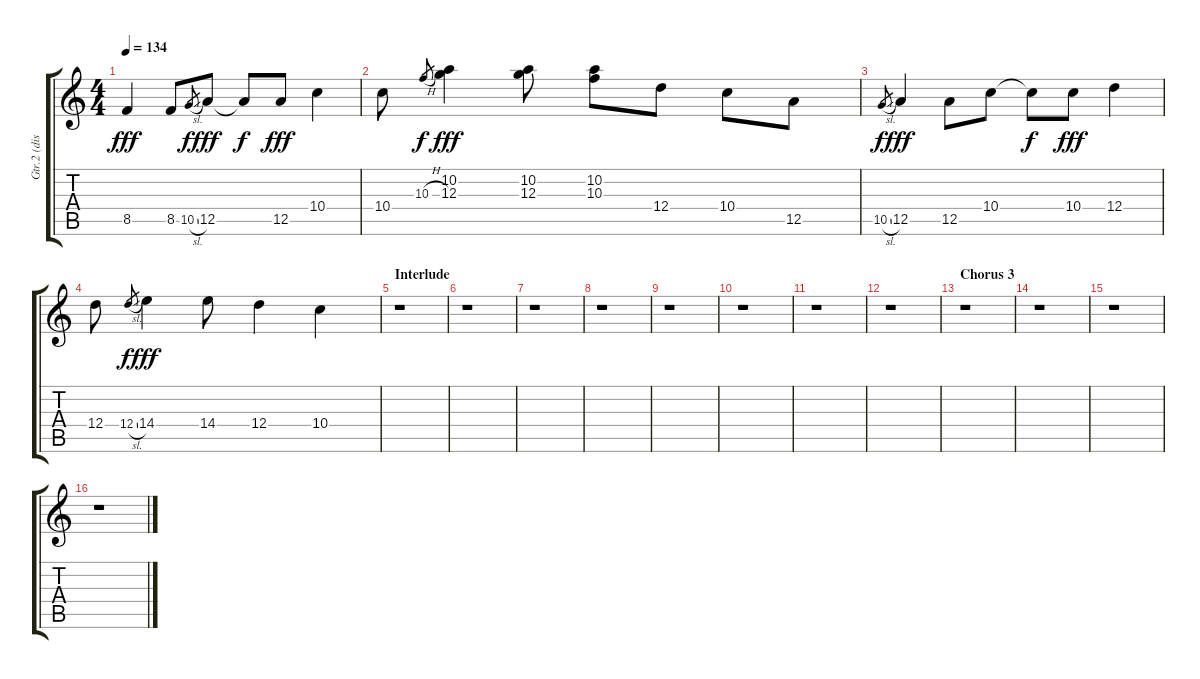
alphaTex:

\track ("Gtr.2 (disto.)" "Gtr.2 (dis") {instrument overdrivenguitar}
\staff {score tabs}
\tuning (E4 B3 G3 D3 A2 E2) {hide}
\ts (4 4)
\tempo 134
\clef g2
\ks c
8.5.4{dy fff} 8.5.8 10.5{sl}.8{gr dy f} 12.5.8{dy fff} 12.5{t}.8{dy f} 12.5.8{dy fff} 10.4.4 |
10.4.8 10.3{h}.8{gr dy f} (10.2 12.3).4{dy fff} (10.2 12.3).8 (10.2 10.3).8 12.4.8 10.4.8 12.5.8 |
10.5{sl}.8{gr dy f} 12.5.4{dy fff} 12.5.8 10.4.8 10.4{t}.8{dy f} 10.4.8{dy fff} 12.4.4 |
12.4.8 12.4{sl}.8{gr dy f} 14.4.4{dy fff} 14.4.8 12.4.4 10.4.4 |
\section ("" "Interlude")
r.1 |
r.1 |
r.1 |
r.1 |
r.1 |
r.1 |
r.1 |
r.1 |
\section ("" "Chorus 3")
r.1 |
r.1 |
r.1 |
r.1
